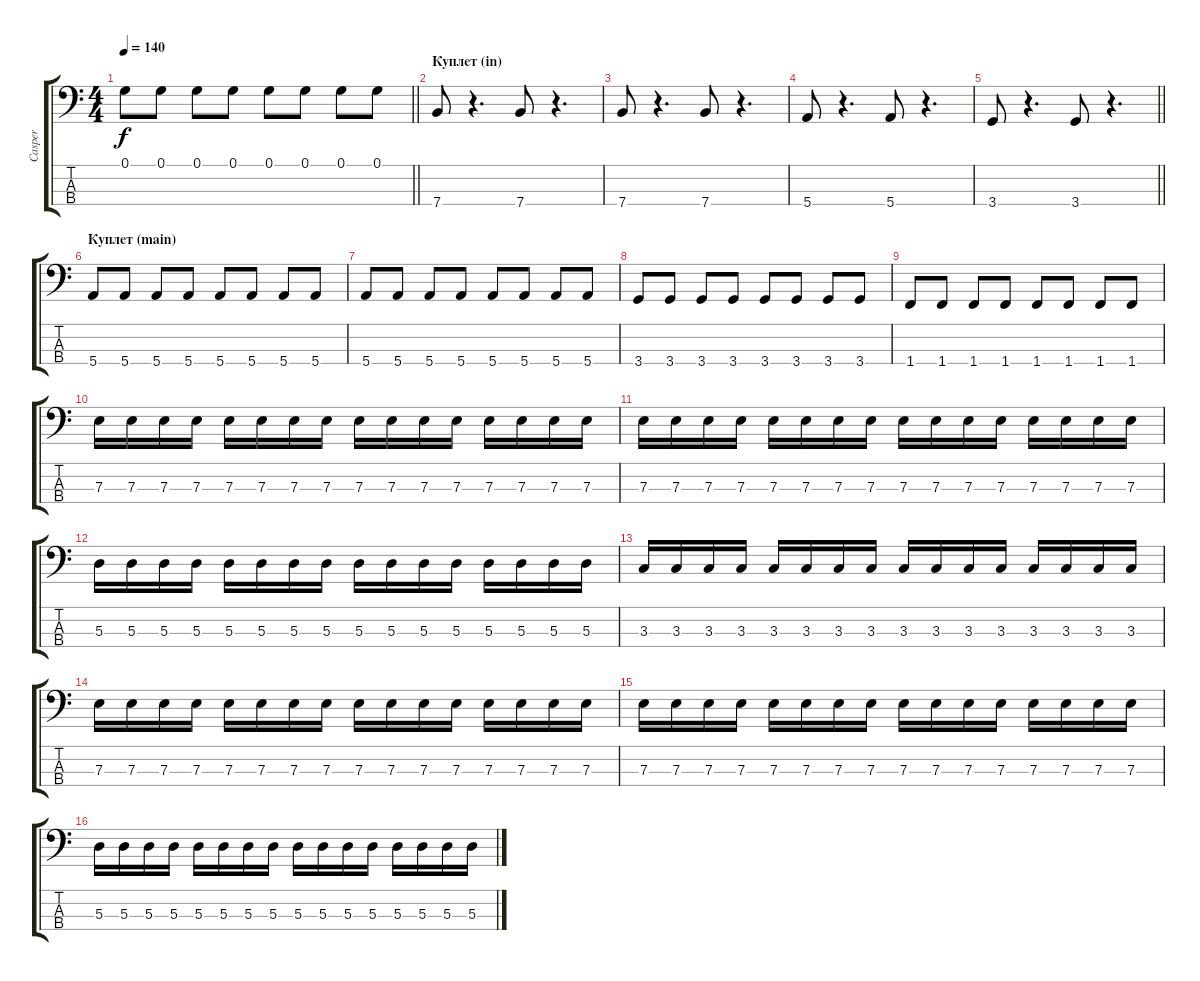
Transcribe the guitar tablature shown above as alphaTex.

\track ("Casper" "Casper") {instrument electricbasspick}
\staff {score tabs}
\tuning (G2 D2 A1 E1) {hide}
\ts (4 4)
\tempo 140
\clef f4
\barLineRight lightlight
\ks c
0.1.8{dy f} 0.1.8 0.1.8 0.1.8 0.1.8 0.1.8 0.1.8 0.1.8 |
\section ("" "Куплет (in)")
7.4.8 r.4{d} 7.4.8 r.4{d} |
7.4.8 r.4{d} 7.4.8 r.4{d} |
5.4.8 r.4{d} 5.4.8 r.4{d} |
\barLineRight lightlight
3.4.8 r.4{d} 3.4.8 r.4{d} |
\section ("" "Куплет (main)")
5.4.8 5.4.8 5.4.8 5.4.8 5.4.8 5.4.8 5.4.8 5.4.8 |
5.4.8 5.4.8 5.4.8 5.4.8 5.4.8 5.4.8 5.4.8 5.4.8 |
3.4.8 3.4.8 3.4.8 3.4.8 3.4.8 3.4.8 3.4.8 3.4.8 |
1.4.8 1.4.8 1.4.8 1.4.8 1.4.8 1.4.8 1.4.8 1.4.8 |
7.3.16 7.3.16 7.3.16 7.3.16 7.3.16 7.3.16 7.3.16 7.3.16 7.3.16 7.3.16 7.3.16 7.3.16 7.3.16 7.3.16 7.3.16 7.3.16 |
7.3.16 7.3.16 7.3.16 7.3.16 7.3.16 7.3.16 7.3.16 7.3.16 7.3.16 7.3.16 7.3.16 7.3.16 7.3.16 7.3.16 7.3.16 7.3.16 |
5.3.16 5.3.16 5.3.16 5.3.16 5.3.16 5.3.16 5.3.16 5.3.16 5.3.16 5.3.16 5.3.16 5.3.16 5.3.16 5.3.16 5.3.16 5.3.16 |
3.3.16 3.3.16 3.3.16 3.3.16 3.3.16 3.3.16 3.3.16 3.3.16 3.3.16 3.3.16 3.3.16 3.3.16 3.3.16 3.3.16 3.3.16 3.3.16 |
7.3.16 7.3.16 7.3.16 7.3.16 7.3.16 7.3.16 7.3.16 7.3.16 7.3.16 7.3.16 7.3.16 7.3.16 7.3.16 7.3.16 7.3.16 7.3.16 |
7.3.16 7.3.16 7.3.16 7.3.16 7.3.16 7.3.16 7.3.16 7.3.16 7.3.16 7.3.16 7.3.16 7.3.16 7.3.16 7.3.16 7.3.16 7.3.16 |
5.3.16 5.3.16 5.3.16 5.3.16 5.3.16 5.3.16 5.3.16 5.3.16 5.3.16 5.3.16 5.3.16 5.3.16 5.3.16 5.3.16 5.3.16 5.3.16
